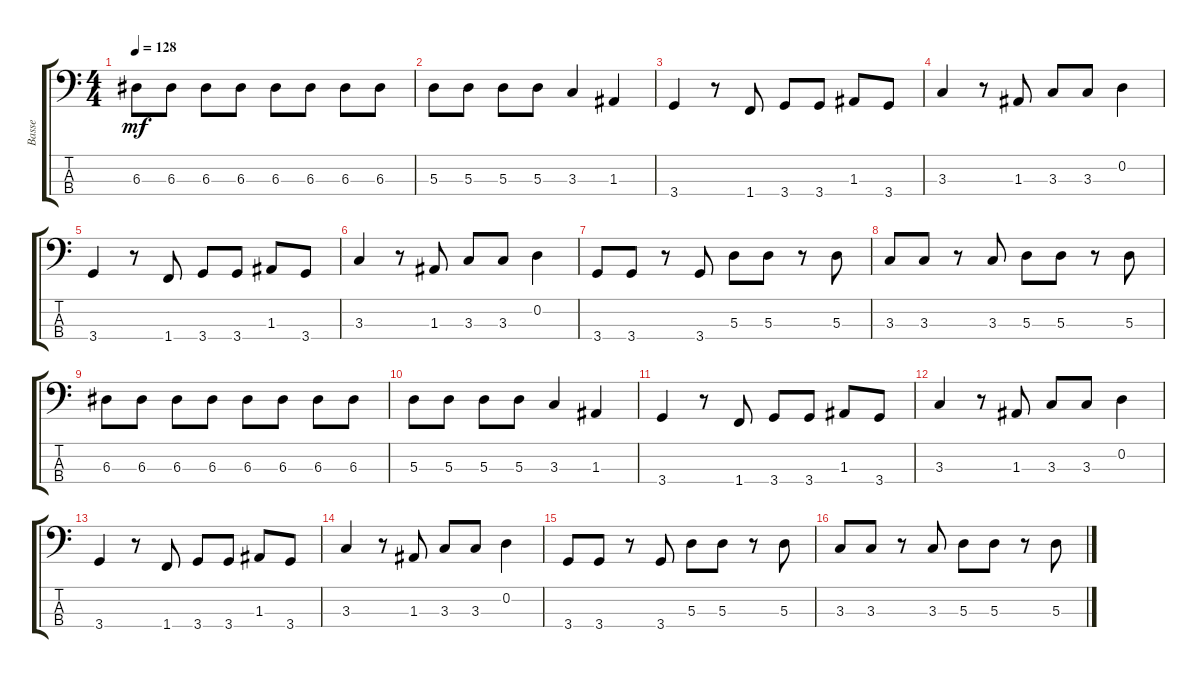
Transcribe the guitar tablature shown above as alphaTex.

\track ("Basse" "Basse") {instrument electricbassfinger}
\staff {score tabs}
\tuning (G2 D2 A1 E1) {hide}
\ts (4 4)
\tempo 128
\clef f4
\ks c
6.3.8{dy mf} 6.3.8 6.3.8 6.3.8 6.3.8 6.3.8 6.3.8 6.3.8 |
5.3.8 5.3.8 5.3.8 5.3.8 3.3.4 1.3.4 |
3.4.4 r.8 1.4.8 3.4.8 3.4.8 1.3.8 3.4.8 |
3.3.4 r.8 1.3.8 3.3.8 3.3.8 0.2.4 |
3.4.4 r.8 1.4.8 3.4.8 3.4.8 1.3.8 3.4.8 |
3.3.4 r.8 1.3.8 3.3.8 3.3.8 0.2.4 |
3.4.8 3.4.8 r.8 3.4.8 5.3.8 5.3.8 r.8 5.3.8 |
3.3.8 3.3.8 r.8 3.3.8 5.3.8 5.3.8 r.8 5.3.8 |
6.3.8 6.3.8 6.3.8 6.3.8 6.3.8 6.3.8 6.3.8 6.3.8 |
5.3.8 5.3.8 5.3.8 5.3.8 3.3.4 1.3.4 |
3.4.4 r.8 1.4.8 3.4.8 3.4.8 1.3.8 3.4.8 |
3.3.4 r.8 1.3.8 3.3.8 3.3.8 0.2.4 |
3.4.4 r.8 1.4.8 3.4.8 3.4.8 1.3.8 3.4.8 |
3.3.4 r.8 1.3.8 3.3.8 3.3.8 0.2.4 |
3.4.8 3.4.8 r.8 3.4.8 5.3.8 5.3.8 r.8 5.3.8 |
3.3.8 3.3.8 r.8 3.3.8 5.3.8 5.3.8 r.8 5.3.8
